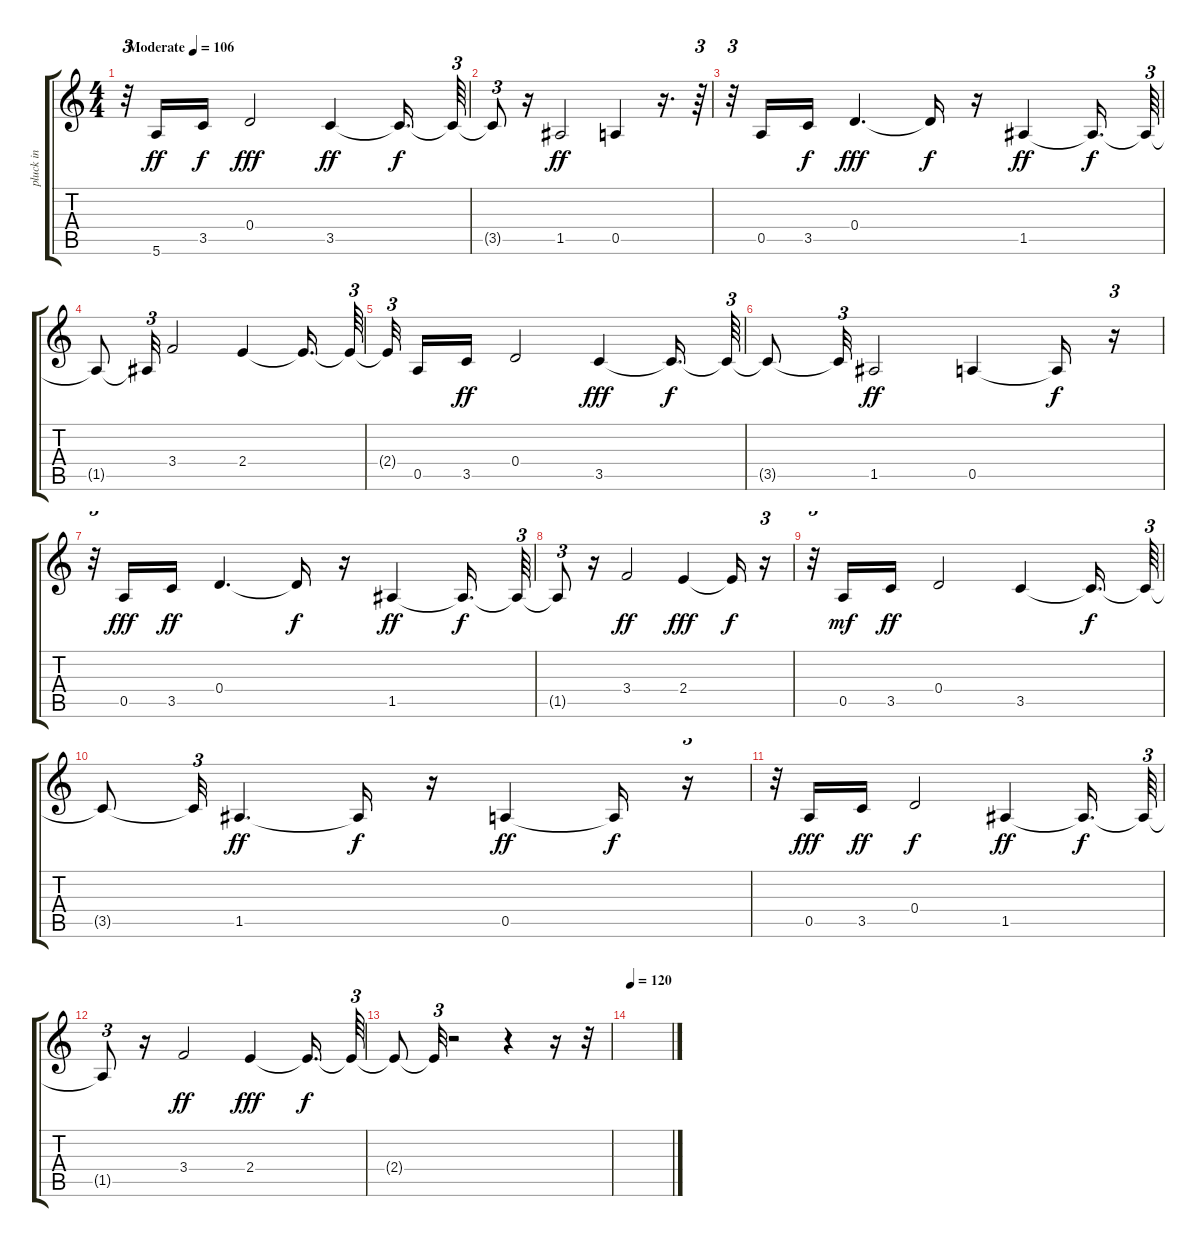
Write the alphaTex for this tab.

\track ("pluck in" "pluck in") {instrument electricguitarclean}
\staff {score tabs}
\tuning (E4 B3 G3 D3 A2 E2) {hide}
\ts (4 4)
\tempo (106 "Moderate")
\clef g2
\ks c
r.32{tu (3 2) dy ff instrument electricguitarclean} 5.6.16 3.5.16{dy f} 0.4.2{dy fff} 3.5.4{dy ff} 3.5{t}.16{d dy f} 3.5{t}.64{tu (3 2)} |
3.5{t}.8{tu (3 2)} r.16 1.5.2{dy ff} 0.5.4 r.16{d} r.64{tu (3 2)} |
r.32{tu (3 2)} 0.5.16 3.5.16{dy f} 0.4.4{d dy fff} 0.4{t}.16{dy f} r.16 1.5.4{dy ff} 1.5{t}.16{d dy f} 1.5{t}.64{tu (3 2)} |
1.5{t}.8 1.5{t}.32{tu (3 2)} 3.4.2 2.4.4 2.4{t}.16{d} 2.4{t}.64{tu (3 2)} |
2.4{t}.32{tu (3 2) beam splitsecondary} 0.5.16 3.5.16{dy ff} 0.4.2 3.5.4{dy fff} 3.5{t}.16{d dy f} 3.5{t}.64{tu (3 2)} |
3.5{t}.8 3.5{t}.32{tu (3 2)} 1.5.2{dy ff} 0.5.4 0.5{t}.16{dy f} r.16{tu (3 2)} |
r.32{tu (3 2)} 0.5.16{dy fff} 3.5.16{dy ff} 0.4.4{d} 0.4{t}.16{dy f} r.16 1.5.4{dy ff} 1.5{t}.16{d dy f} 1.5{t}.64{tu (3 2)} |
1.5{t}.8{tu (3 2)} r.16 3.4.2{dy ff} 2.4.4{dy fff} 2.4{t}.16{dy f} r.16{tu (3 2)} |
r.32{tu (3 2)} 0.5.16{dy mf} 3.5.16{dy ff} 0.4.2 3.5.4 3.5{t}.16{d dy f} 3.5{t}.64{tu (3 2)} |
3.5{t}.8 3.5{t}.32{tu (3 2)} 1.5.4{d dy ff} 1.5{t}.16{dy f} r.16 0.5.4{dy ff} 0.5{t}.16{dy f} r.16{tu (3 2)} |
r.32{tu (3 2)} 0.5.16{dy fff} 3.5.16{dy ff} 0.4.2{dy f} 1.5.4{dy ff} 1.5{t}.16{d dy f} 1.5{t}.64{tu (3 2)} |
1.5{t}.8{tu (3 2)} r.16 3.4.2{dy ff} 2.4.4{dy fff} 2.4{t}.16{d dy f} 2.4{t}.64{tu (3 2)} |
2.4{t}.8 2.4{t}.32{tu (3 2)} r.2 r.4 r.16 r.32 |
\tempo 120
